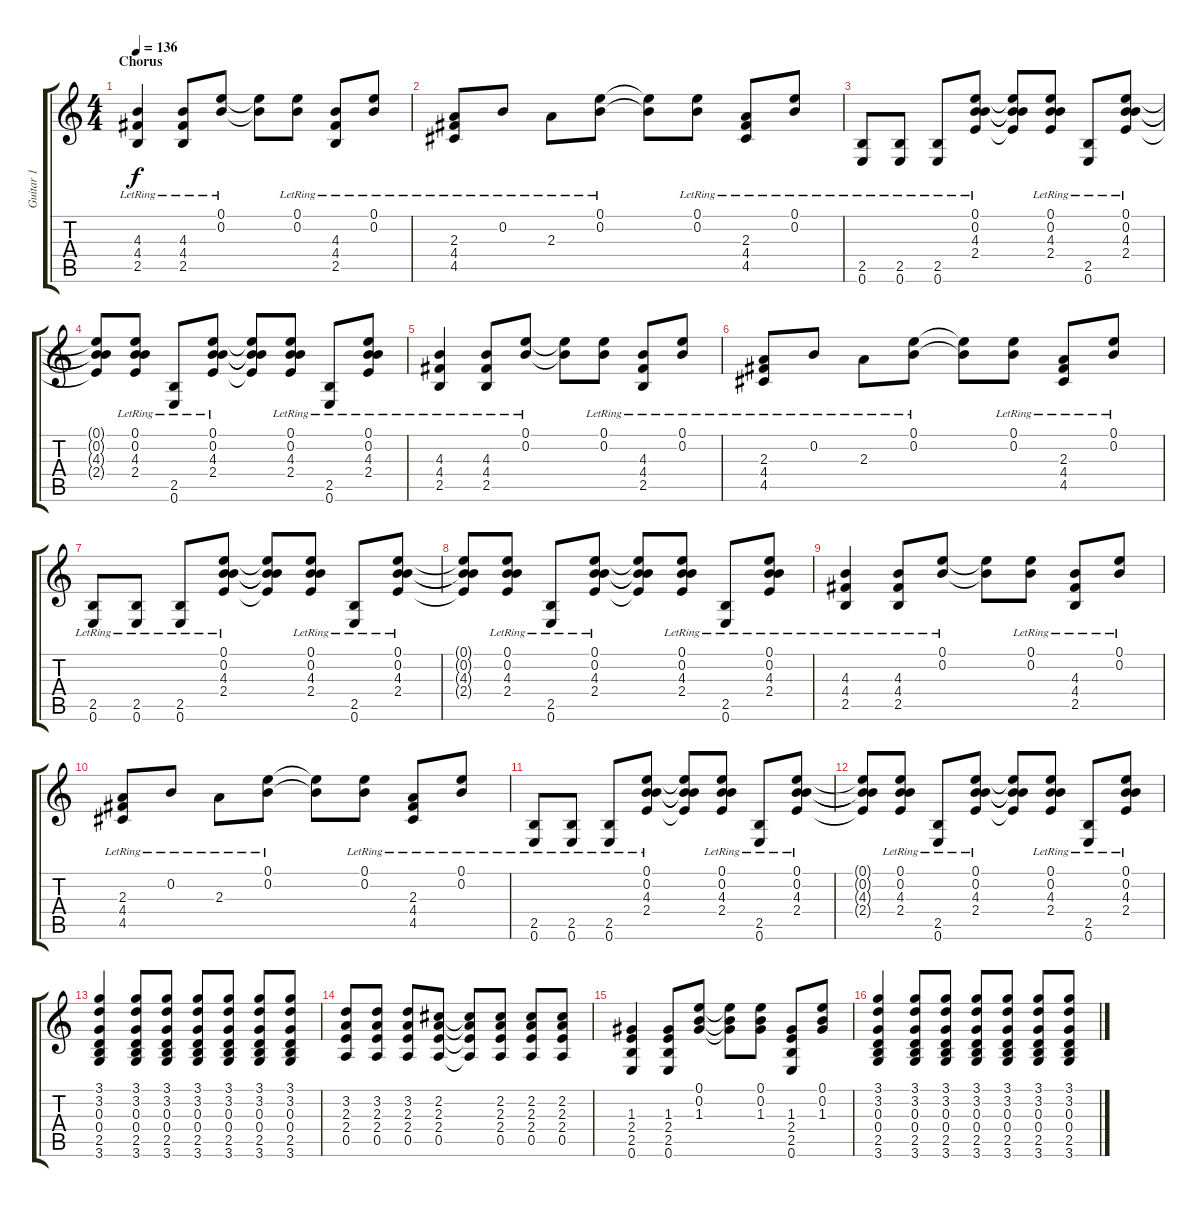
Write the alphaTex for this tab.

\track ("Guitar 1" "Guitar 1") {instrument overdrivenguitar}
\staff {score tabs}
\tuning (E4 B3 G3 D3 A2 E2) {hide}
\ts (4 4)
\section ("" "Chorus")
\tempo 136
\clef g2
\ks c
(4.3{lr} 4.4{lr} 2.5{lr}).4{dy f} (4.3{lr} 4.4{lr} 2.5{lr}).8 (0.1{lr} 0.2{lr}).8 (0.1{t} 0.2{t}).8 (0.1{lr} 0.2{lr}).8 (4.3{lr} 4.4{lr} 2.5{lr}).8 (0.1{lr} 0.2{lr}).8 |
(2.3{lr} 4.4{lr} 4.5{lr}).8 0.2{lr}.8 2.3{lr}.8 (0.1{lr} 0.2{lr}).8 (0.1{t} 0.2{t}).8 (0.1{lr} 0.2{lr}).8 (2.3{lr} 4.4{lr} 4.5{lr}).8 (0.1{lr} 0.2{lr}).8 |
(2.5{lr} 0.6{lr}).8 (2.5{lr} 0.6{lr}).8 (2.5{lr} 0.6{lr}).8 (0.1{lr} 0.2{lr} 4.3{lr} 2.4{lr}).8 (0.1{t} 0.2{t} 4.3{t} 2.4{t}).8 (0.1{lr} 0.2{lr} 4.3{lr} 2.4{lr}).8 (2.5{lr} 0.6{lr}).8 (0.1{lr} 0.2{lr} 4.3{lr} 2.4{lr}).8 |
(0.1{t} 0.2{t} 4.3{t} 2.4{t}).8 (0.1{lr} 0.2{lr} 4.3{lr} 2.4{lr}).8 (2.5{lr} 0.6{lr}).8 (0.1{lr} 0.2{lr} 4.3{lr} 2.4{lr}).8 (0.1{t} 0.2{t} 4.3{t} 2.4{t}).8 (0.1{lr} 0.2{lr} 4.3{lr} 2.4{lr}).8 (2.5{lr} 0.6{lr}).8 (0.1{lr} 0.2{lr} 4.3{lr} 2.4{lr}).8 |
(4.3{lr} 4.4{lr} 2.5{lr}).4 (4.3{lr} 4.4{lr} 2.5{lr}).8 (0.1{lr} 0.2{lr}).8 (0.1{t} 0.2{t}).8 (0.1{lr} 0.2{lr}).8 (4.3{lr} 4.4{lr} 2.5{lr}).8 (0.1{lr} 0.2{lr}).8 |
(2.3{lr} 4.4{lr} 4.5{lr}).8 0.2{lr}.8 2.3{lr}.8 (0.1{lr} 0.2{lr}).8 (0.1{t} 0.2{t}).8 (0.1{lr} 0.2{lr}).8 (2.3{lr} 4.4{lr} 4.5{lr}).8 (0.1{lr} 0.2{lr}).8 |
(2.5{lr} 0.6{lr}).8 (2.5{lr} 0.6{lr}).8 (2.5{lr} 0.6{lr}).8 (0.1{lr} 0.2{lr} 4.3{lr} 2.4{lr}).8 (0.1{t} 0.2{t} 4.3{t} 2.4{t}).8 (0.1{lr} 0.2{lr} 4.3{lr} 2.4{lr}).8 (2.5{lr} 0.6{lr}).8 (0.1{lr} 0.2{lr} 4.3{lr} 2.4{lr}).8 |
(0.1{t} 0.2{t} 4.3{t} 2.4{t}).8 (0.1{lr} 0.2{lr} 4.3{lr} 2.4{lr}).8 (2.5{lr} 0.6{lr}).8 (0.1{lr} 0.2{lr} 4.3{lr} 2.4{lr}).8 (0.1{t} 0.2{t} 4.3{t} 2.4{t}).8 (0.1{lr} 0.2{lr} 4.3{lr} 2.4{lr}).8 (2.5{lr} 0.6{lr}).8 (0.1{lr} 0.2{lr} 4.3{lr} 2.4{lr}).8 |
(4.3{lr} 4.4{lr} 2.5{lr}).4 (4.3{lr} 4.4{lr} 2.5{lr}).8 (0.1{lr} 0.2{lr}).8 (0.1{t} 0.2{t}).8 (0.1{lr} 0.2{lr}).8 (4.3{lr} 4.4{lr} 2.5{lr}).8 (0.1{lr} 0.2{lr}).8 |
(2.3{lr} 4.4{lr} 4.5{lr}).8 0.2{lr}.8 2.3{lr}.8 (0.1{lr} 0.2{lr}).8 (0.1{t} 0.2{t}).8 (0.1{lr} 0.2{lr}).8 (2.3{lr} 4.4{lr} 4.5{lr}).8 (0.1{lr} 0.2{lr}).8 |
(2.5{lr} 0.6{lr}).8 (2.5{lr} 0.6{lr}).8 (2.5{lr} 0.6{lr}).8 (0.1{lr} 0.2{lr} 4.3{lr} 2.4{lr}).8 (0.1{t} 0.2{t} 4.3{t} 2.4{t}).8 (0.1{lr} 0.2{lr} 4.3{lr} 2.4{lr}).8 (2.5{lr} 0.6{lr}).8 (0.1{lr} 0.2{lr} 4.3{lr} 2.4{lr}).8 |
(0.1{t} 0.2{t} 4.3{t} 2.4{t}).8 (0.1{lr} 0.2{lr} 4.3{lr} 2.4{lr}).8 (2.5{lr} 0.6{lr}).8 (0.1{lr} 0.2{lr} 4.3{lr} 2.4{lr}).8 (0.1{t} 0.2{t} 4.3{t} 2.4{t}).8 (0.1{lr} 0.2{lr} 4.3{lr} 2.4{lr}).8 (2.5{lr} 0.6{lr}).8 (0.1{lr} 0.2{lr} 4.3{lr} 2.4{lr}).8 |
(3.1 3.2 0.3 0.4 2.5 3.6).4 (3.1 3.2 0.3 0.4 2.5 3.6).8 (3.1 3.2 0.3 0.4 2.5 3.6).8 (3.1 3.2 0.3 0.4 2.5 3.6).8 (3.1 3.2 0.3 0.4 2.5 3.6).8 (3.1 3.2 0.3 0.4 2.5 3.6).8 (3.1 3.2 0.3 0.4 2.5 3.6).8 |
(3.2 2.3 2.4 0.5).8 (3.2 2.3 2.4 0.5).8 (3.2 2.3 2.4 0.5).8 (2.2 2.3 2.4 0.5).8 (2.2{t} 2.3{t} 2.4{t} 0.5{t}).8 (2.2 2.3 2.4 0.5).8 (2.2 2.3 2.4 0.5).8 (2.2 2.3 2.4 0.5).8 |
(1.3 2.4 2.5 0.6).4 (1.3 2.4 2.5 0.6).8 (0.1 0.2 1.3).8 (0.1{t} 0.2{t} 1.3{t}).8 (0.1 0.2 1.3).8 (1.3 2.4 2.5 0.6).8 (0.1 0.2 1.3).8 |
(3.1 3.2 0.3 0.4 2.5 3.6).4 (3.1 3.2 0.3 0.4 2.5 3.6).8 (3.1 3.2 0.3 0.4 2.5 3.6).8 (3.1 3.2 0.3 0.4 2.5 3.6).8 (3.1 3.2 0.3 0.4 2.5 3.6).8 (3.1 3.2 0.3 0.4 2.5 3.6).8 (3.1 3.2 0.3 0.4 2.5 3.6).8
